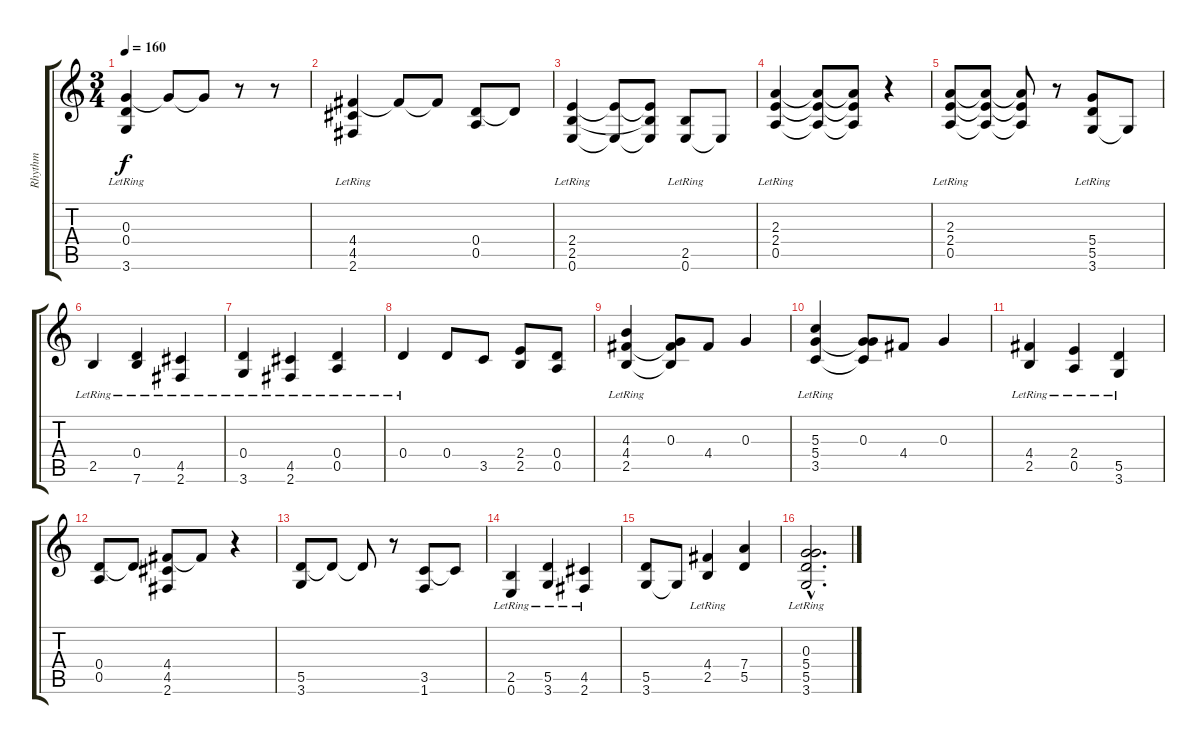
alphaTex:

\track ("Rhythm" "Rhythm") {instrument distortionguitar}
\staff {score tabs}
\tuning (E4 B3 G3 D3 A2 E2) {hide}
\ts (3 4)
\tempo 160
\clef g2
\ks c
(0.3{lr} 0.4 3.6).4{dy f} 0.3{t}.8 0.3{t}.8 r.8 r.8 |
(4.4{lr} 4.5 2.6).4 4.4{t}.8 4.4{t}.8 (0.4 0.5).8 0.4{t}.8 |
(2.4{lr} 2.5 0.6).4 (2.4{t} 0.6{t}).8 (2.4{t} 2.5{t} 0.6{t}).8 (2.5 0.6{lr}).8 0.6{t}.8 |
(2.3 2.4 0.5{lr}).4 (2.3{t} 2.4{t} 0.5{t}).8 (2.3{t} 2.4{t} 0.5{t}).8 r.4 |
(2.3 2.4 0.5{lr}).8 (2.3{t} 2.4{t} 0.5{t}).8 (2.3{t} 2.4{t} 0.5{t}).8 r.8 (5.4 5.5 3.6{lr}).8 3.6{t}.8 |
2.5{lr}.4 (0.4{lr} 7.6).4 (4.5{lr} 2.6).4 |
(0.4{lr} 3.6).4 (4.5 2.6{lr}).4 (0.4 0.5{lr}).4 |
0.4{lr}.4 0.4.8 3.5.8 (2.4 2.5).8 (0.4 0.5).8 |
(4.3 4.4 2.5{lr}).4 (0.3 4.4{t} 2.5{t}).8 4.4.8 0.3.4 |
(5.3 5.4 3.5{lr}).4 (0.3 5.4{t} 3.5{t}).8 4.4.8 0.3.4 |
(4.4 2.5{lr}).4 (2.4 0.5{lr}).4 (5.5 3.6{lr}).4 |
(0.4 0.5).8 0.4{t}.8 (4.4 4.5 2.6).8 4.4{t}.8 r.4 |
(5.5 3.6).8 5.5{t}.8 5.5{t}.8 r.8 (3.5 1.6).8 3.5{t}.8 |
(2.5 0.6{lr}).4 (5.5 3.6{lr}).4 (4.5 2.6{lr}).4 |
(5.5 3.6).8 3.6{t}.8 (4.4 2.5{lr}).4 (7.4 5.5).4 |
(0.3{hac} 5.4{hac} 5.5{hac} 3.6{hac lr}).2{d}
